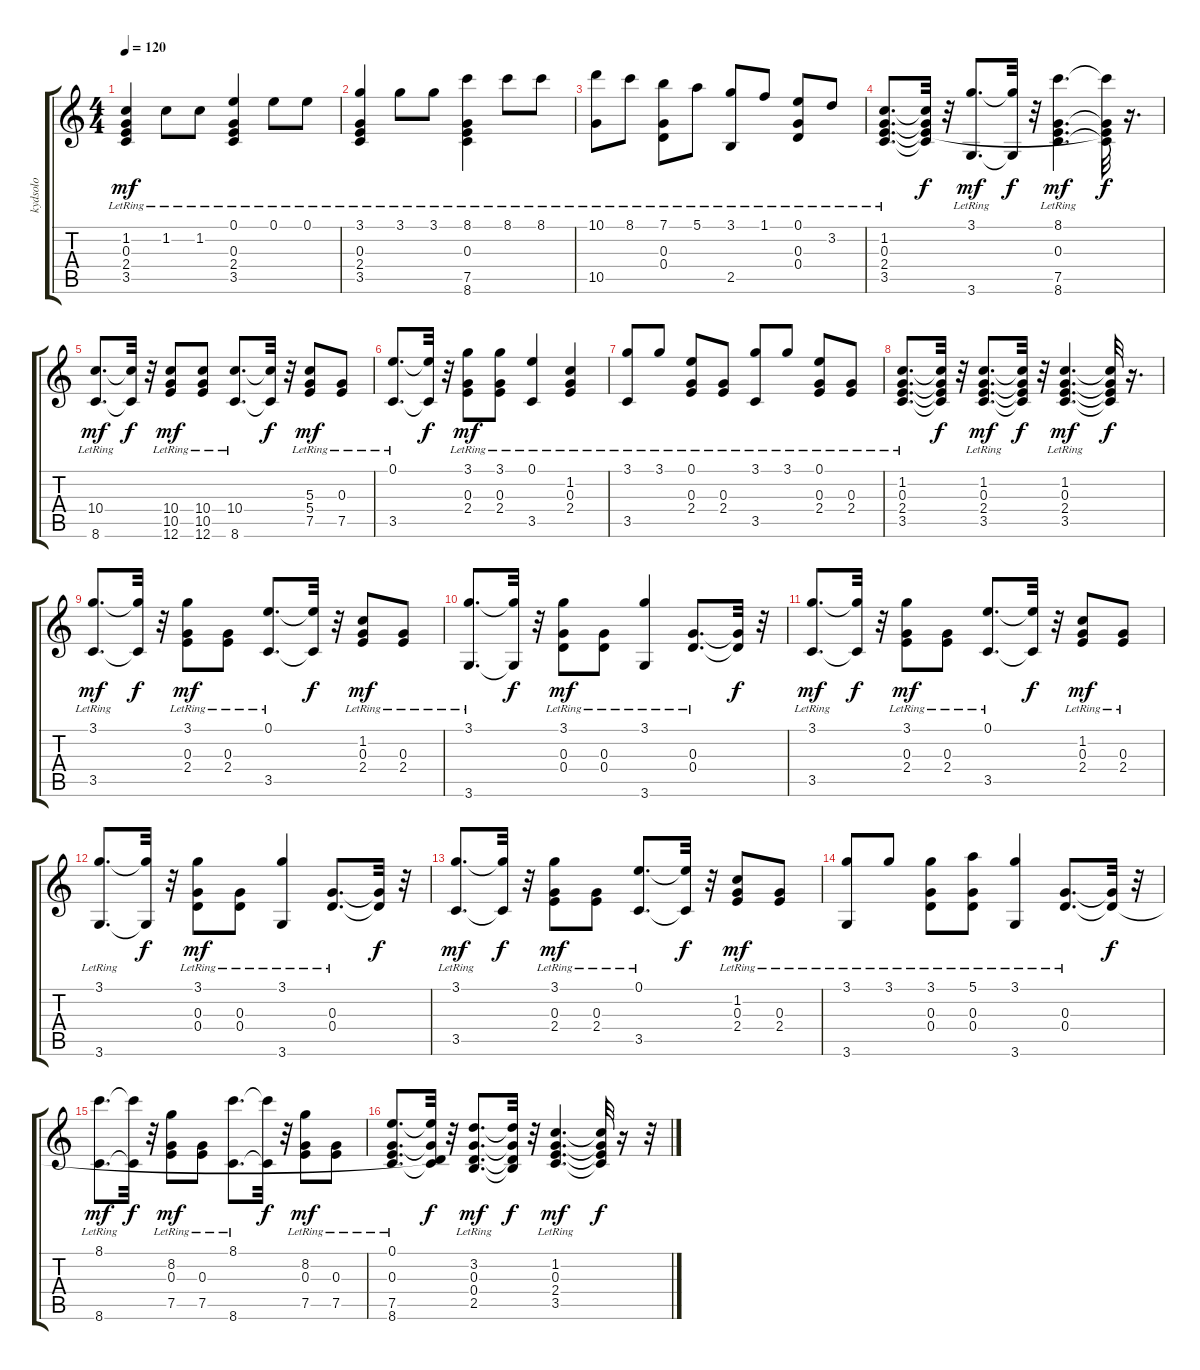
\track ("kydsolo" "kydsolo") {instrument acousticguitarsteel}
\staff {score tabs}
\tuning (E4 B3 G3 D3 A2 E2) {hide}
\ts (4 4)
\tempo 120
\clef g2
\ks c
(1.2{lr} 0.3{lr} 2.4{lr} 3.5{lr}).4{dy mf} 1.2{lr}.8 1.2{lr}.8 (0.1{lr} 0.3{lr} 2.4{lr} 3.5{lr}).4 0.1{lr}.8 0.1{lr}.8 |
(3.1{lr} 0.3{lr} 2.4{lr} 3.5{lr}).4 3.1{lr}.8 3.1{lr}.8 (8.1{lr} 0.3{lr} 7.5{lr} 8.6{lr}).4 8.1{lr}.8 8.1{lr}.8 |
(10.1{lr} 10.5).8 8.1{lr}.8 (7.1{lr} 0.3{lr} 0.4{lr}).8 5.1{lr}.8 (3.1{lr} 2.5{lr}).8 1.1{lr}.8 (0.1{lr} 0.3{lr} 0.4{lr}).8 3.2{lr}.8 |
(1.2{lr} 0.3{lr} 2.4{lr} 3.5{lr}).8{d} (1.2{t} 0.3{t} 2.4{t} 3.5{t}).32{dy f} r.32 (3.1{lr} 3.6{lr}).8{d dy mf} (3.1{t} 3.6{t}).32{dy f} r.32 (8.1{lr} 0.3{lr} 7.5{lr} 8.6{lr}).4{d dy mf} (8.1{t} 0.3{t} 2.4{t} 8.6{t}).32{dy f} r.16{d} |
(10.4{lr} 8.6{lr}).8{d dy mf} (10.4{t} 8.6{t}).32{dy f} r.32 (10.4{lr} 10.5{lr} 12.6{lr}).8{dy mf} (10.4{lr} 10.5{lr} 12.6{lr}).8 (10.4{lr} 8.6{lr}).8{d} (10.4{t} 8.6{t}).32{dy f} r.32 (5.3{lr} 5.4{lr} 7.5{lr}).8{dy mf} (0.3{lr} 7.5{lr}).8 |
(0.1{lr} 3.5{lr}).8{d} (0.1{t} 3.5{t}).32{dy f} r.32 (3.1{lr} 0.3{lr} 2.4{lr}).8{dy mf} (3.1{lr} 0.3{lr} 2.4{lr}).8 (0.1{lr} 3.5{lr}).4 (1.2{lr} 0.3{lr} 2.4{lr}).4 |
(3.1{lr} 3.5{lr}).8 3.1{lr}.8 (0.1{lr} 0.3{lr} 2.4{lr}).8 (0.3{lr} 2.4{lr}).8 (3.1{lr} 3.5{lr}).8 3.1{lr}.8 (0.1{lr} 0.3{lr} 2.4{lr}).8 (0.3{lr} 2.4{lr}).8 |
(1.2{lr} 0.3{lr} 2.4{lr} 3.5{lr}).8{d} (1.2{t} 0.3{t} 2.4{t} 3.5{t}).32{dy f} r.32 (1.2{lr} 0.3{lr} 2.4{lr} 3.5{lr}).8{d dy mf} (1.2{t} 0.3{t} 2.4{t} 3.5{t}).32{dy f} r.32 (1.2{lr} 0.3{lr} 2.4{lr} 3.5{lr}).4{d dy mf} (1.2{t} 0.3{t} 2.4{t} 3.5{t}).32{dy f} r.16{d} |
(3.1{lr} 3.5{lr}).8{d dy mf} (3.1{t} 3.5{t}).32{dy f} r.32 (3.1{lr} 0.3{lr} 2.4{lr}).8{dy mf} (0.3{lr} 2.4{lr}).8 (0.1{lr} 3.5{lr}).8{d} (0.1{t} 3.5{t}).32{dy f} r.32 (1.2{lr} 0.3{lr} 2.4{lr}).8{dy mf} (0.3{lr} 2.4{lr}).8 |
(3.1{lr} 3.6{lr}).8{d} (3.1{t} 3.6{t}).32{dy f} r.32 (3.1{lr} 0.3{lr} 0.4{lr}).8{dy mf} (0.3{lr} 0.4{lr}).8 (3.1{lr} 3.6{lr}).4 (0.3{lr} 0.4{lr}).8{d} (0.3{t} 0.4{t}).32{dy f} r.32 |
(3.1{lr} 3.5{lr}).8{d dy mf} (3.1{t} 3.5{t}).32{dy f} r.32 (3.1{lr} 0.3{lr} 2.4{lr}).8{dy mf} (0.3{lr} 2.4{lr}).8 (0.1{lr} 3.5{lr}).8{d} (0.1{t} 3.5{t}).32{dy f} r.32 (1.2{lr} 0.3{lr} 2.4{lr}).8{dy mf} (0.3{lr} 2.4{lr}).8 |
(3.1{lr} 3.6{lr}).8{d} (3.1{t} 3.6{t}).32{dy f} r.32 (3.1{lr} 0.3{lr} 0.4{lr}).8{dy mf} (0.3{lr} 0.4{lr}).8 (3.1{lr} 3.6{lr}).4 (0.3{lr} 0.4{lr}).8{d} (0.3{t} 0.4{t}).32{dy f} r.32 |
(3.1{lr} 3.5{lr}).8{d dy mf} (3.1{t} 3.5{t}).32{dy f} r.32 (3.1{lr} 0.3{lr} 2.4{lr}).8{dy mf} (0.3{lr} 2.4{lr}).8 (0.1{lr} 3.5{lr}).8{d} (0.1{t} 3.5{t}).32{dy f} r.32 (1.2{lr} 0.3{lr} 2.4{lr}).8{dy mf} (0.3{lr} 2.4{lr}).8 |
(3.1{lr} 3.6{lr}).8 3.1{lr}.8 (3.1{lr} 0.3{lr} 0.4{lr}).8 (5.1{lr} 0.3{lr} 0.4{lr}).8 (3.1{lr} 3.6{lr}).4 (0.3{lr} 0.4{lr}).8{d} (0.3{t} 0.4{t}).32{dy f} r.32 |
(8.1{lr} 8.6{lr}).8{d dy mf} (8.1{t} 8.6{t}).32{dy f} r.32 (8.2{lr} 0.3{lr} 7.5{lr}).8{dy mf} (0.3{lr} 7.5{lr}).8 (8.1{lr} 8.6{lr}).8{d} (8.1{t} 8.6{t}).32{dy f} r.32 (8.2{lr} 0.3{lr} 7.5{lr}).8{dy mf} (0.3{lr} 7.5{lr}).8 |
(0.1{lr} 0.3{lr} 7.5{lr} 8.6{lr}).8{d} (0.1{t} 0.3{t} 0.4{t} 8.6{t}).32{dy f} r.32 (3.2{lr} 0.3{lr} 0.4{lr} 2.5{lr}).8{d dy mf} (3.2{t} 0.3{t} 0.4{t} 2.5{t}).32{dy f} r.32 (1.2{lr} 0.3{lr} 2.4{lr} 3.5{lr}).4{d dy mf} (1.2{t} 0.3{t} 2.4{t} 3.5{t}).32{dy f} r.16 r.32
